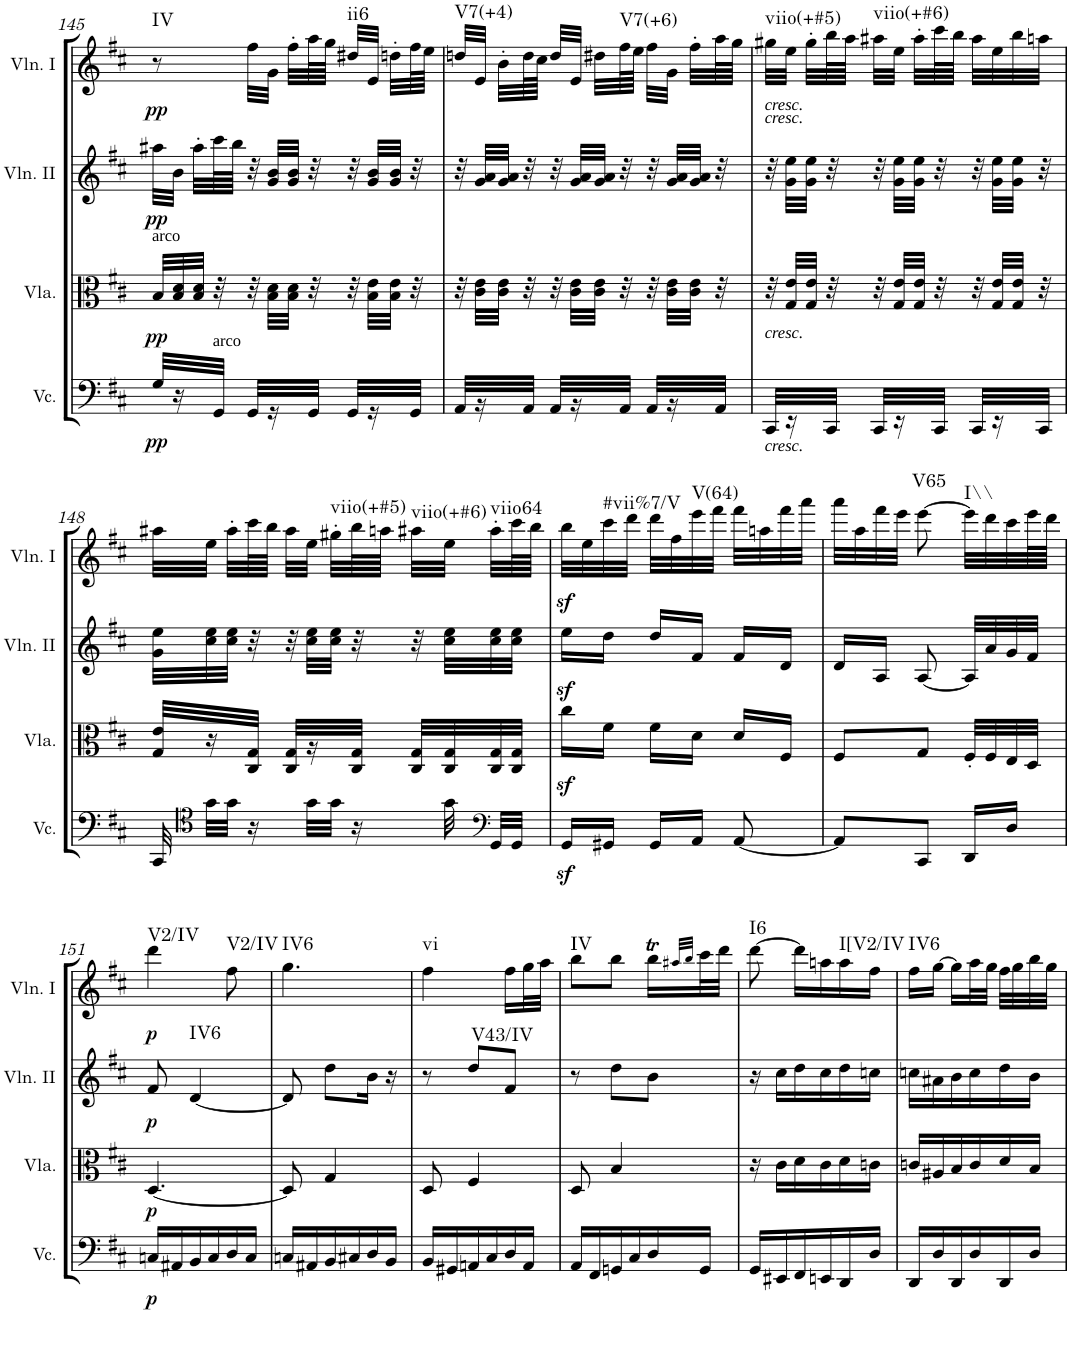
**kern	**dynam	**kern	**dynam	**kern	**dynam	**harte	**kern	**dynam	**harte
*part4	*part4	*part3	*part3	*part2	*part2	*part2	*part1	*part1	*part1
*staff4	*staff4	*staff3	*staff3	*staff2	*staff2	*	*staff1	*staff1	*
*I"Violoncello	*	*I"Viola	*	*I"Violin II	*	*	*I"Violin I	*	*
*I'Vc.	*	*I'Vla.	*	*I'Vln. II	*	*	*I'Vln. I	*	*
!!LO:PB:g=z
*clefC4	*	*clefC3	*	*clefG2	*	*	*clefG2	*	*
*k[f#c#]	*	*k[f#c#]	*	*k[f#c#]	*	*	*k[f#c#]	*	*
*M3/8	*	*M3/8	*	*M3/8	*	*	*M3/8	*	*
=145	=145	=145	=145	=145	=145	=145	=145	=145	=145
!	!	!LO:TX:a:t=arco	!	!	!	!	!	!	!
!	!LO:DY:b	!	!LO:DY:b	!	!LO:DY:b	!	!	!LO:DY:b	!LO:H:kt=IV
32G/KLL	pp	32B/LLL	pp	32aa#X\LLL	pp	.	8r	pp	N
16r	.	32B/ 32d/	.	32b\JJJ	.	.	.	.	.
.	.	32B/ 32d/JJJ	.	32aa#'\LLL	.	.	.	.	.
!LO:TX:a:t=arco	!	!	!	!	!	!	!	!	!
32GG/JJk	.	32r	.	64ccc#\L	.	.	.	.	.
.	.	.	.	64bb\JJJJ	.	.	.	.	.
32GG/KLL	.	32r	.	32r	.	.	32ff#\LLL	.	.
16r	.	32B\ 32d\LLL	.	32g/ 32b/LLL	.	.	32g\JJJ	.	.
.	.	32B\ 32d\JJJ	.	32g/ 32b/JJJ	.	.	32ff#'\LLL	.	.
32GG/JJk	.	32r	.	32r	.	.	64aa\L	.	.
.	.	.	.	.	.	.	64gg\JJJJ	.	.
!	!	!	!	!	!	!	!	!	!LO:H:kt=ii6
32GG/KLL	.	32r	.	32r	.	.	32dd#X/LLL	.	N
16r	.	32B\ 32e\LLL	.	32g/ 32b/LLL	.	.	32e/JJJ	.	.
.	.	32B\ 32e\JJJ	.	32g/ 32b/JJJ	.	.	32ddn'\LLL	.	.
32GG/JJk	.	32r	.	32r	.	.	64ff#\L	.	.
.	.	.	.	.	.	.	64ee\JJJJ	.	.
=146	=146	=146	=146	=146	=146	=146	=146	=146	=146
!	!	!	!	!	!	!	!	!	!LO:H:kt=V7(+4)
32AA/KLL	.	32r	.	32r	.	.	32ddn/LLL	.	N
16r	.	32c#\ 32e\LLL	.	32g/ 32a/LLL	.	.	32e/JJJ	.	.
.	.	32c#\ 32e\JJJ	.	32g/ 32a/JJJ	.	.	32b'\LLL	.	.
32AA/JJk	.	32r	.	32r	.	.	64dd\L	.	.
.	.	.	.	.	.	.	64cc#\JJJJ	.	.
32AA/KLL	.	32r	.	32r	.	.	32dd/LLL	.	.
16r	.	32c#\ 32e\LLL	.	32g/ 32a/LLL	.	.	32e/JJJ	.	.
.	.	32c#\ 32e\JJJ	.	32g/ 32a/JJJ	.	.	32dd#X\LLL	.	.
!	!	!	!	!	!	!	!	!	!LO:H:kt=V7(+6)
32AA/JJk	.	32r	.	32r	.	.	64ff#\L	.	N
.	.	.	.	.	.	.	64ee\JJJJ	.	.
32AA/KLL	.	32r	.	32r	.	.	32ff#\LLL	.	.
16r	.	32c#\ 32e\LLL	.	32g/ 32a/LLL	.	.	32g\JJJ	.	.
.	.	32c#\ 32e\JJJ	.	32g/ 32a/JJJ	.	.	32ff#'\LLL	.	.
32AA/JJk	.	32r	.	32r	.	.	64aa\L	.	.
.	.	.	.	.	.	.	64gg\JJJJ	.	.
=147	=147	=147	=147	=147	=147	=147	=147	=147	=147
!	!	!	!	!	!	!	!LO:TX:b:i:t=cresc.	!	!
!	!	!	!	!LO:TX:a:i:t=cresc.	!	!	!	!	!
!	!	!LO:TX:b:i:t=cresc.	!	!	!	!	!	!	!
!LO:TX:b:i:t=cresc.	!	!	!	!	!	!	!	!	!LO:H:kt=viio(+#5)
32CC#/KLL	.	32r	.	32r	.	.	32gg#X\LLL	.	N
16r	.	32G/ 32e/LLL	.	32g\ 32ee\LLL	.	.	32ee\JJJ	.	.
.	.	32G/ 32e/JJJ	.	32g\ 32ee\JJJ	.	.	32gg#'\LLL	.	.
32CC#/JJk	.	32r	.	32r	.	.	64bb\L	.	.
.	.	.	.	.	.	.	64aa\JJJJ	.	.
!	!	!	!	!	!	!	!	!	!LO:H:kt=viio(+#6)
32CC#/KLL	.	32r	.	32r	.	.	32aa#X\LLL	.	N
16r	.	32G/ 32e/LLL	.	32g\ 32ee\LLL	.	.	32ee\JJJ	.	.
.	.	32G/ 32e/JJJ	.	32g\ 32ee\JJJ	.	.	32aa#'\LLL	.	.
32CC#/JJk	.	32r	.	32r	.	.	64ccc#\L	.	.
.	.	.	.	.	.	.	64bb\JJJJ	.	.
32CC#/KLL	.	32r	.	32r	.	.	32aa#\LLL	.	.
16r	.	32G/ 32e/LLL	.	32g\ 32ee\LLL	.	.	32ee\	.	.
.	.	32G/ 32e/JJJ	.	32g\ 32ee\JJJ	.	.	32bb\	.	.
32CC#/JJk	.	32r	.	32r	.	.	32aan\JJJ	.	.
!!LO:LB:g=z
=148	=148	=148	=148	=148	=148	=148	=148	=148	=148
32CC#/	.	32G/ 32e/KLL	.	32g\ 32ee\LLL	.	.	32aa#X\LLL	.	.
*clefC4	*	*	*	*	*	*	*	*	*
32g\LLL	.	16r	.	32cc#\ 32ee\	.	.	32ee\JJJ	.	.
32g\JJJ	.	.	.	32cc#\ 32ee\JJJ	.	.	32aa#'\LLL	.	.
16r	.	32C#/ 32G/JJk	.	32r	.	.	64ccc#\L	.	.
.	.	.	.	.	.	.	64bb\JJJJ	.	.
.	.	32C#/ 32G/KLL	.	32r	.	.	32aa#\LLL	.	.
32g\LLL	.	16r	.	32cc#\ 32ee\LLL	.	.	32ee\JJJ	.	.
!	!	!	!	!	!	!	!	!	!LO:H:kt=viio(+#5)
32g\JJJ	.	.	.	32cc#\ 32ee\JJJ	.	.	32gg#X'\LLL	.	N
16r	.	32C#/ 32G/JJk	.	32r	.	.	64bb\L	.	.
.	.	.	.	.	.	.	64aan\JJJJ	.	.
!	!	!	!	!	!	!	!	!	!LO:H:kt=viio(+#6)
.	.	32C#/ 32G/LLL	.	32r	.	.	32aa#X\LLL	.	N
32g\	.	32C#/ 32G/	.	32cc#\ 32ee\LLL	.	.	32ee\JJJ	.	.
*clefF4	*	*	*	*	*	*	*	*	*
!	!	!	!	!	!	!	!	!	!LO:H:kt=viio64
32GG/LLL	.	32C#/ 32G/	.	32cc#\ 32ee\	.	.	32aa#'\LLL	.	N
32GG/JJJ	.	32C#/ 32G/JJJ	.	32cc#\ 32ee\JJJ	.	.	64ccc#\L	.	.
.	.	.	.	.	.	.	64bb\JJJJ	.	.
=149	=149	=149	=149	=149	=149	=149	=149	=149	=149
16GGz</LL	.	16cc#z<\LL	.	16eez<\LL	.	.	32bbz<\LLL	.	.
.	.	.	.	.	.	.	32ee\	.	.
!	!	!	!	!	!	!	!	!	!LO:H:kt=#vii%7/V
16GG#X/JJ	.	16f#\JJ	.	16dd\JJ	.	.	32ccc#\	.	N
.	.	.	.	.	.	.	32ddd\JJJ	.	.
16GG#/LL	.	16f#\LL	.	16dd/LL	.	.	32ddd\LLL	.	.
.	.	.	.	.	.	.	32ff#\	.	.
!	!	!	!	!	!	!	!	!	!LO:H:kt=V(64)
16AA/JJ	.	16d\JJ	.	16f#/JJ	.	.	32eee\	.	N
.	.	.	.	.	.	.	32fff#\JJJ	.	.
[8AA/	.	16d/LL	.	16f#/LL	.	.	32fff#\LLL	.	.
.	.	.	.	.	.	.	32aan\	.	.
.	.	16F#/JJ	.	16d/JJ	.	.	32fff#\	.	.
.	.	.	.	.	.	.	32aaa\JJJ	.	.
=150	=150	=150	=150	=150	=150	=150	=150	=150	=150
8AA/L]	.	8F#/L	.	16d/LL	.	.	32aaa\LLL	.	.
.	.	.	.	.	.	.	32aa\	.	.
.	.	.	.	16A/JJ	.	.	32fff#\	.	.
.	.	.	.	.	.	.	32eee\JJJ	.	.
!	!	!	!	!	!	!	!	!	!LO:H:kt=V65
8CC#/J	.	8G/J	.	[8A/	.	.	[8eee\	.	N
!	!	!	!	!	!	!	!	!	!LO:H:kt=I\\
16DD/LL	.	32F#'/LLL	.	32A/LLL]	.	.	32eee\LLL]	.	N
.	.	32F#/	.	32a/	.	.	32ddd\	.	.
16D/JJ	.	32E/	.	32g/	.	.	32ccc#\	.	.
.	.	32D/JJJ	.	32f#/JJJ	.	.	64eee\L	.	.
.	.	.	.	.	.	.	64ddd\JJJJ	.	.
!!LO:LB:g=z
=151	=151	=151	=151	=151	=151	=151	=151	=151	=151
!	!LO:DY:b	!	!LO:DY:b	!	!LO:DY:b	!	!	!LO:DY:b	!LO:H:kt=V2/IV
16Cn/LL	p	[4.D/	p	8f#/	p	.	4ddd\	p	N
16AA#X/	.	.	.	.	.	.	.	.	.
!	!	!	!	!	!	!LO:H:kt=IV6	!	!	!
16BB/	.	.	.	[4d/	.	N	.	.	.
16C/	.	.	.	.	.	.	.	.	.
!	!	!	!	!	!	!	!	!	!LO:H:kt=V2/IV
16D/	.	.	.	.	.	.	8ff#\	.	N
16C/JJ	.	.	.	.	.	.	.	.	.
=152	=152	=152	=152	=152	=152	=152	=152	=152	=152
!	!	!	!	!	!	!	!	!	!LO:H:kt=IV6
16Cn/LL	.	8D/]	.	8d/]	.	.	4.gg\	.	N
16AA#X/	.	.	.	.	.	.	.	.	.
16BB/	.	4G/	.	8dd\L	.	.	.	.	.
16C#X/	.	.	.	.	.	.	.	.	.
16D/	.	.	.	16b\Jk	.	.	.	.	.
16BB/JJ	.	.	.	16r	.	.	.	.	.
=153	=153	=153	=153	=153	=153	=153	=153	=153	=153
!	!	!	!	!	!	!	!	!	!LO:H:kt=vi
16BB/LL	.	8D/	.	8r	.	.	4ff#\	.	N
16GG#X/	.	.	.	.	.	.	.	.	.
!	!	!	!	!	!	!LO:H:kt=V43/IV	!	!	!
16AAn/	.	4F#/	.	8dd/L	.	N	.	.	.
16C#/	.	.	.	.	.	.	.	.	.
16D/	.	.	.	8f#/J	.	.	16ff#\LL	.	.
16AA/JJ	.	.	.	.	.	.	32gg\L	.	.
.	.	.	.	.	.	.	32aa\JJJ	.	.
=154	=154	=154	=154	=154	=154	=154	=154	=154	=154
!	!	!	!	!	!	!	!	!	!LO:H:kt=IV
16AA/LL	.	8D/	.	8r	.	.	8bb\L	.	N
16FF#/	.	.	.	.	.	.	.	.	.
16GGn/	.	4B/	.	8dd\L	.	.	8bb\J	.	.
16C#/	.	.	.	.	.	.	.	.	.
16D/	.	.	.	8b\J	.	.	16bbT\LL	.	.
.	.	.	.	.	.	.	32qaa#X/LLL	.	.
.	.	.	.	.	.	.	32qbb/JJJ	.	.
16GG/JJ	.	.	.	.	.	.	32ccc#\L	.	.
.	.	.	.	.	.	.	32ddd\JJJ	.	.
=155	=155	=155	=155	=155	=155	=155	=155	=155	=155
!	!	!	!	!	!	!	!	!	!LO:H:kt=I6
16GG/LL	.	16r	.	16r	.	.	[8ddd\	.	N
16EE#X/	.	16c#\LL	.	16cc#\LL	.	.	.	.	.
16FF#/	.	16d\	.	16dd\	.	.	16ddd\LL]	.	.
16EEn/	.	16c#\	.	16cc#\	.	.	16aan\	.	.
!	!	!	!	!	!	!	!	!	!LO:H:kt=I[V2/IV
16DD/	.	16d\	.	16dd\	.	.	16aa\	.	N
16D/JJ	.	16cn\JJ	.	16ccn\JJ	.	.	16ff#\JJ	.	.
=156	=156	=156	=156	=156	=156	=156	=156	=156	=156
!	!	!	!	!	!	!	!	!	!LO:H:kt=IV6
16DD/LL	.	16cn/LL	.	16ccn\LL	.	.	16ff#\LL	.	N
16D/	.	16A#X/	.	16a#X\	.	.	[16gg\JJ	.	.
16DD/	.	16B/	.	16b\	.	.	16gg\LL]	.	.
16D/	.	16c/	.	16cc\	.	.	32aa\L	.	.
.	.	.	.	.	.	.	32gg\JJJ	.	.
16DD/	.	16d/	.	16dd\	.	.	32ff#\LLL	.	.
.	.	.	.	.	.	.	32gg\	.	.
16D/JJ	.	16B/JJ	.	16b\JJ	.	.	32bb\	.	.
.	.	.	.	.	.	.	32gg\JJJ	.	.
=	=	=	=	=	=	=	=	=	=
*-	*-	*-	*-	*-	*-	*-	*-	*-	*-
